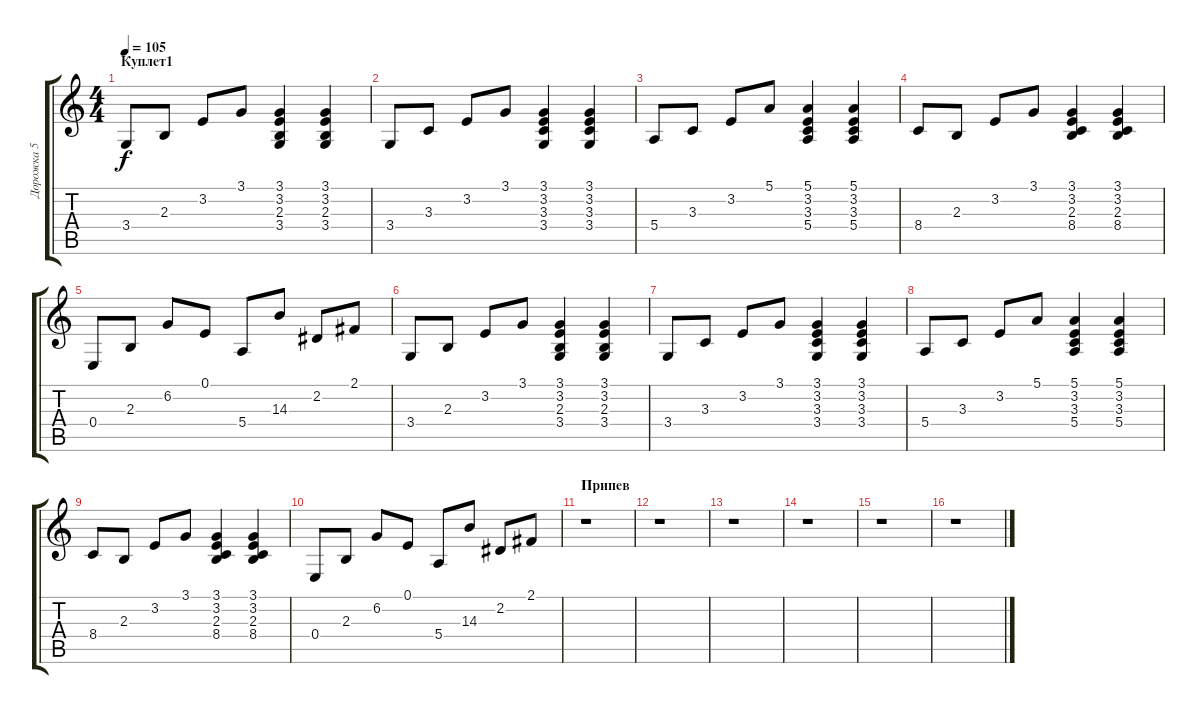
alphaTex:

\track ("Дорожка 5" "Дорожка 5") {instrument fx3crystal}
\staff {score tabs}
\tuning (E4 Db4 A3 E3 A2 E2) {hide}
\ts (4 4)
\section ("" "Куплет1")
\tempo 105
\clef g2
\ks c
3.4.8{dy f instrument fx3crystal} 2.3.8 3.2.8 3.1.8 (3.1 3.2 2.3 3.4).4 (3.1 3.2 2.3 3.4).4 |
3.4.8 3.3.8 3.2.8 3.1.8 (3.1 3.2 3.3 3.4).4 (3.1 3.2 3.3 3.4).4 |
5.4.8 3.3.8 3.2.8 5.1.8 (5.1 3.2 3.3 5.4).4 (5.1 3.2 3.3 5.4).4 |
8.4.8 2.3.8 3.2.8 3.1.8 (3.1 3.2 2.3 8.4).4 (3.1 3.2 2.3 8.4).4 |
0.4.8 2.3.8 6.2.8 0.1.8 5.4.8 14.3.8 2.2.8 2.1.8 |
3.4.8 2.3.8 3.2.8 3.1.8 (3.1 3.2 2.3 3.4).4 (3.1 3.2 2.3 3.4).4 |
3.4.8 3.3.8 3.2.8 3.1.8 (3.1 3.2 3.3 3.4).4 (3.1 3.2 3.3 3.4).4 |
5.4.8 3.3.8 3.2.8 5.1.8 (5.1 3.2 3.3 5.4).4 (5.1 3.2 3.3 5.4).4 |
8.4.8 2.3.8 3.2.8 3.1.8 (3.1 3.2 2.3 8.4).4 (3.1 3.2 2.3 8.4).4 |
0.4.8 2.3.8 6.2.8 0.1.8 5.4.8 14.3.8 2.2.8 2.1.8 |
\section ("" "Припев")
r.1 |
r.1 |
r.1 |
r.1 |
r.1 |
r.1
